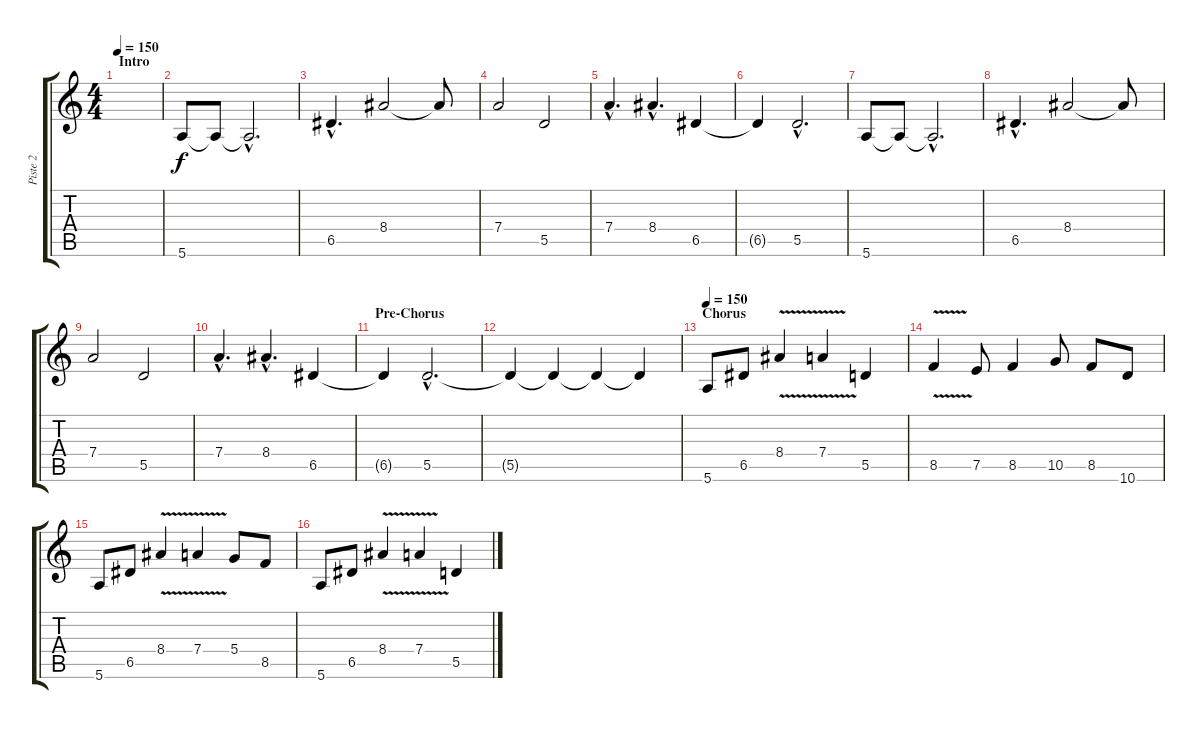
\track ("Piste 2" "Piste 2") {instrument distortionguitar}
\staff {score tabs}
\tuning (E4 B3 G3 D3 A2 E2) {hide}
\ts (4 4)
\section ("" "Intro")
\tempo 150
\tempo 180
\tempo 150
\clef g2
\ks c
|
5.6.8 5.6{t}.8 5.6{hac t}.2{d} |
6.5{hac}.4{d} 8.4.2 8.4{t}.8 |
7.4.2 5.5.2 |
7.4{hac}.4{d} 8.4{hac}.4{d} 6.5.4 |
6.5{t}.4 5.5{hac}.2{d} |
5.6.8 5.6{t}.8 5.6{hac t}.2{d} |
6.5{hac}.4{d} 8.4.2 8.4{t}.8 |
7.4.2 5.5.2 |
7.4{hac}.4{d} 8.4{hac}.4{d} 6.5.4 |
\section ("" "Pre-Chorus")
6.5{t}.4 5.5{hac}.2{d} |
5.5{t}.4 5.5{t}.4 5.5{t}.4 5.5{t}.4 |
\section ("" "Chorus")
\tempo 150
5.6.8 6.5.8 8.4{v}.4 7.4{v}.4 5.5.4 |
8.5{v}.4 7.5.8 8.5.4 10.5.8 8.5.8 10.6.8 |
5.6.8 6.5.8 8.4{v}.4 7.4{v}.4 5.4.8 8.5.8 |
5.6.8 6.5.8 8.4{v}.4 7.4{v}.4 5.5.4
